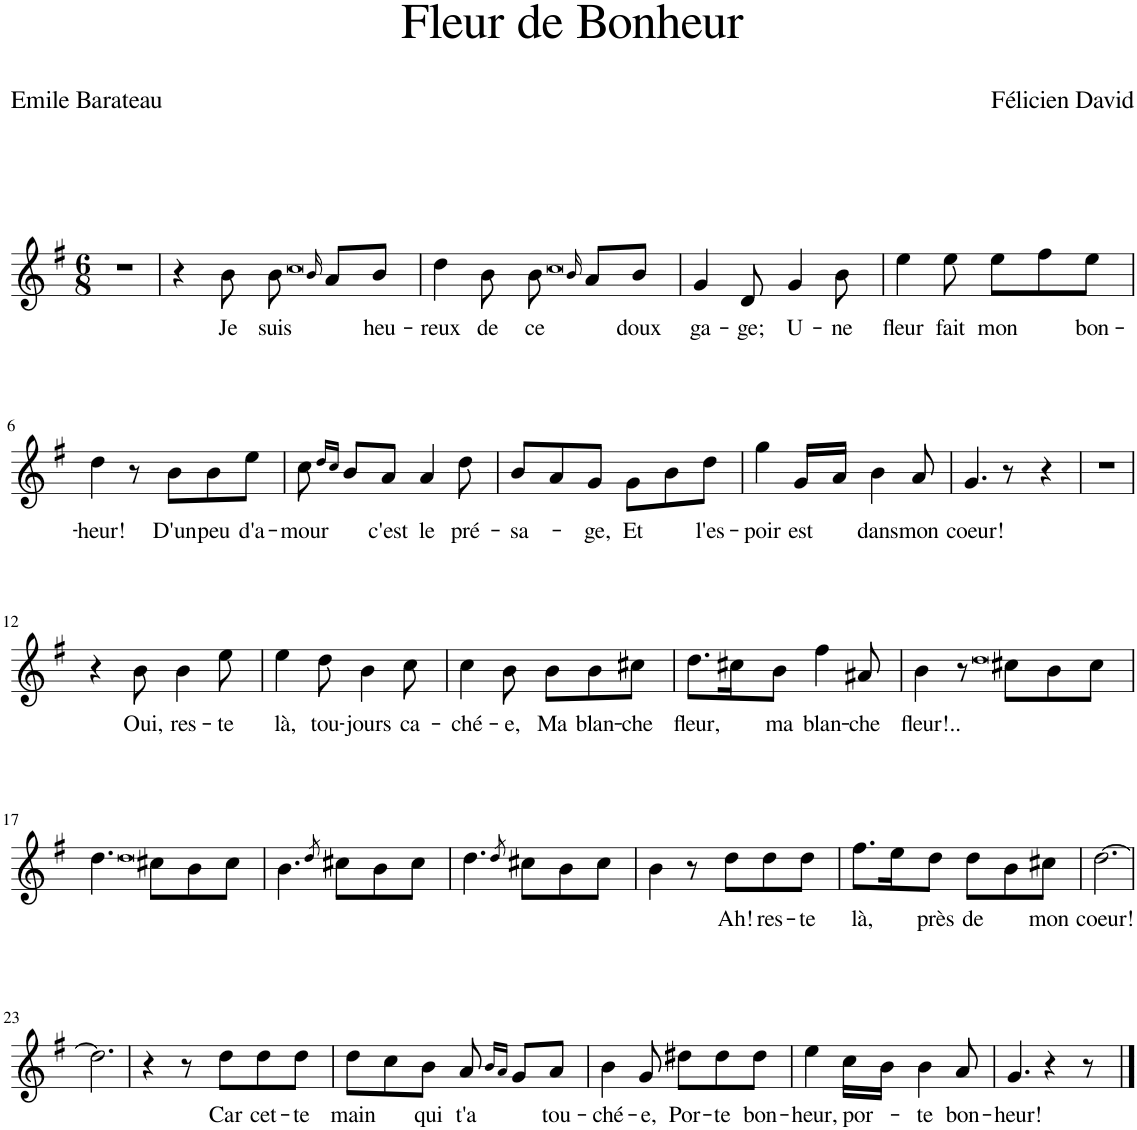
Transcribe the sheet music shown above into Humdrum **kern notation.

**kern	**text
*part1	*part1
*staff1	*staff1
*I"Piano	*
*I'Pno	*
*clefG2	*
*k[f#]	*
*M6/8	*
=1	=1
2.r	.
=2	=2
4r	.
!	!LO:LY:b
8b\	Je
!	!LO:LY:b
8b\	suis
0qcc	.
16qb/	.
8a/L	.
!	!LO:LY:b
8b/J	heu-
=3	=3
!	!LO:LY:b
4dd\	-reux
!	!LO:LY:b
8b\	de
!	!LO:LY:b
8b\	ce
0qcc	.
16qb/	.
8a/L	.
!	!LO:LY:b
8b/J	doux
=4	=4
!	!LO:LY:b
4g/	ga-
!	!LO:LY:b
8d/	-ge;
!	!LO:LY:b
4g/	U-
!	!LO:LY:b
8b\	-ne
=5	=5
!	!LO:LY:b
4ee\	fleur
!	!LO:LY:b
8ee\	fait
!	!LO:LY:b
8ee\L	mon
8ff#\	.
!	!LO:LY:b
8ee\J	bon-
!!LO:LB:g=z
=6	=6
!	!LO:LY:b
4dd\	heur!
8r	.
!	!LO:LY:b
8b\L	D'un
!	!LO:LY:b
8b\	peu
!	!LO:LY:b
8ee\J	d'a-
=7	=7
!	!LO:LY:b
8cc\	-mour
16qdd/LL	.
16qcc/JJ	.
8b/L	.
!	!LO:LY:b
8a/J	c'est
!	!LO:LY:b
4a/	le
!	!LO:LY:b
8dd\	pré-
=8	=8
!	!LO:LY:b
8b/L	-sa-
8a/	.
!	!LO:LY:b
8g/J	-ge,
!	!LO:LY:b
8g\L	Et
8b\	.
!	!LO:LY:b
8dd\J	l'es-
=9	=9
!	!LO:LY:b
4gg\	-poir
!	!LO:LY:b
16g/LL	est
16a/JJ	.
!	!LO:LY:b
4b\	dans
!	!LO:LY:b
8a/	mon
=10	=10
!	!LO:LY:b
4.g/	coeur!
8r	.
4r	.
=11	=11
2.r	.
!!LO:LB:g=z
=12	=12
4r	.
!	!LO:LY:b
8b\	Oui,
!	!LO:LY:b
4b\	res-
!	!LO:LY:b
8ee\	-te
=13	=13
!	!LO:LY:b
4ee\	là,
!	!LO:LY:b
8dd\	tou-
!	!LO:LY:b
4b\	-jours
!	!LO:LY:b
8cc\	ca-
=14	=14
!	!LO:LY:b
4cc\	-ché-
!	!LO:LY:b
8b\	-e,
!	!LO:LY:b
8b\L	Ma
!	!LO:LY:b
8b\	blan-
!	!LO:LY:b
8cc#X\J	-che
=15	=15
!	!LO:LY:b
8.dd\L	fleur,
16cc#X\K	.
!	!LO:LY:b
8b\J	ma
!	!LO:LY:b
4ff#\	blan-
!	!LO:LY:b
8a#X/	-che
=16	=16
!	!LO:LY:b
4b\	fleur!..
8r	.
0qdd	.
8cc#X\L	.
8b\	.
8cc#\J	.
!!LO:LB:g=z
=17	=17
4.dd\	.
0qdd	.
8cc#X\L	.
8b\	.
8cc#\J	.
=18	=18
4.b\	.
8qdd/	.
8cc#X\L	.
8b\	.
8cc#\J	.
=19	=19
4.dd\	.
8qdd/	.
8cc#X\L	.
8b\	.
8cc#\J	.
=20	=20
4b\	.
8r	.
!	!LO:LY:b
8dd\L	Ah!
!	!LO:LY:b
8dd\	res-
!	!LO:LY:b
8dd\J	-te
=21	=21
!	!LO:LY:b
8.ff#\L	là,
16ee\K	.
!	!LO:LY:b
8dd\J	près
!	!LO:LY:b
8dd\L	de
8b\	.
!	!LO:LY:b
8cc#X\J	mon
=22	=22
!	!LO:LY:b
[2.dd\	coeur!
!!LO:LB:g=z
=23	=23
2.dd\]	.
=24	=24
4r	.
8r	.
!	!LO:LY:b
8dd\L	Car
!	!LO:LY:b
8dd\	cet-
!	!LO:LY:b
8dd\J	-te
=25	=25
!	!LO:LY:b
8dd\L	main
8cc\	.
!	!LO:LY:b
8b\J	qui
!	!LO:LY:b
8a/	t'a
16qb/LL	.
16qa/JJ	.
8g/L	.
!	!LO:LY:b
8a/J	tou-
=26	=26
!	!LO:LY:b
4b\	-ché-
!	!LO:LY:b
8g/	-e,
!	!LO:LY:b
8dd#X\L	Por-
!	!LO:LY:b
8dd#\	-te
!	!LO:LY:b
8dd#\J	bon-
=27	=27
!	!LO:LY:b
4ee\	-heur,
!	!LO:LY:b
16cc\LL	por-
16b\JJ	.
!	!LO:LY:b
4b\	-te
!	!LO:LY:b
8a/	bon-
=28	=28
!	!LO:LY:b
4.g/	-heur!
4r	.
8r	.
==	==
*-	*-
